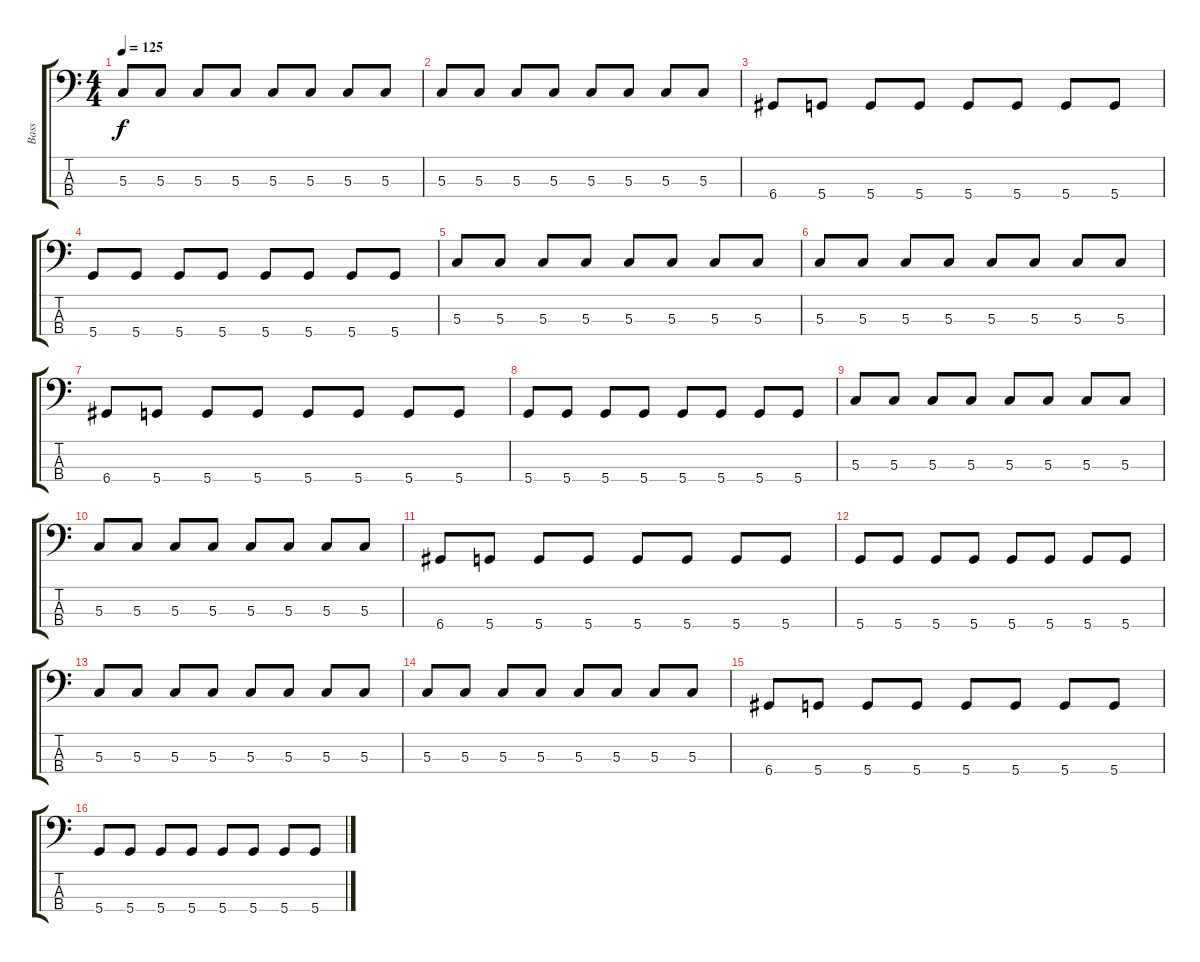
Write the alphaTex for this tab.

\track ("Bass" "Bass") {instrument electricbasspick}
\staff {score tabs}
\tuning (F2 C2 G1 D1) {hide}
\ts (4 4)
\tempo 125
\clef f4
\ks c
5.3.8{dy f} 5.3.8 5.3.8 5.3.8 5.3.8 5.3.8 5.3.8 5.3.8 |
5.3.8 5.3.8 5.3.8 5.3.8 5.3.8 5.3.8 5.3.8 5.3.8 |
6.4.8 5.4.8 5.4.8 5.4.8 5.4.8 5.4.8 5.4.8 5.4.8 |
5.4.8 5.4.8 5.4.8 5.4.8 5.4.8 5.4.8 5.4.8 5.4.8 |
5.3.8 5.3.8 5.3.8 5.3.8 5.3.8 5.3.8 5.3.8 5.3.8 |
5.3.8 5.3.8 5.3.8 5.3.8 5.3.8 5.3.8 5.3.8 5.3.8 |
6.4.8 5.4.8 5.4.8 5.4.8 5.4.8 5.4.8 5.4.8 5.4.8 |
5.4.8 5.4.8 5.4.8 5.4.8 5.4.8 5.4.8 5.4.8 5.4.8 |
5.3.8 5.3.8 5.3.8 5.3.8 5.3.8 5.3.8 5.3.8 5.3.8 |
5.3.8 5.3.8 5.3.8 5.3.8 5.3.8 5.3.8 5.3.8 5.3.8 |
6.4.8 5.4.8 5.4.8 5.4.8 5.4.8 5.4.8 5.4.8 5.4.8 |
5.4.8 5.4.8 5.4.8 5.4.8 5.4.8 5.4.8 5.4.8 5.4.8 |
5.3.8 5.3.8 5.3.8 5.3.8 5.3.8 5.3.8 5.3.8 5.3.8 |
5.3.8 5.3.8 5.3.8 5.3.8 5.3.8 5.3.8 5.3.8 5.3.8 |
6.4.8 5.4.8 5.4.8 5.4.8 5.4.8 5.4.8 5.4.8 5.4.8 |
5.4.8 5.4.8 5.4.8 5.4.8 5.4.8 5.4.8 5.4.8 5.4.8
